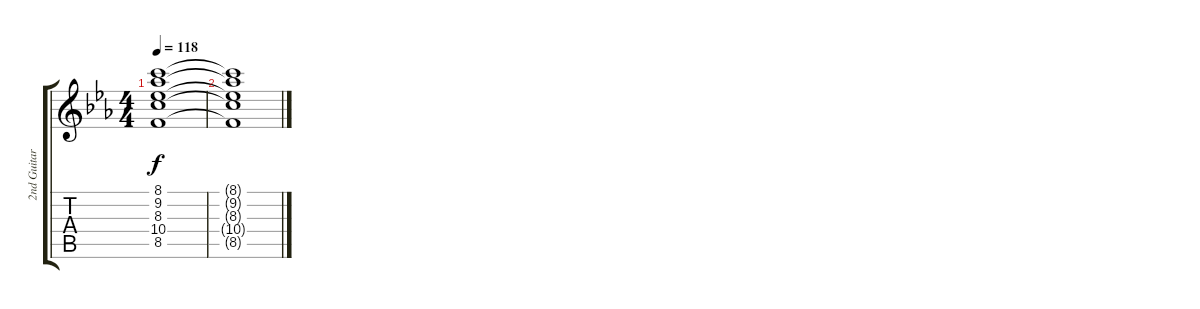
\track ("2nd Guitar" "2nd Guitar") {instrument electricguitarclean}
\staff {score tabs}
\tuning (E4 B3 G3 D3 A2 E2) {hide}
\ts (4 4)
\tempo 118
\clef g2
\ks cminor
(8.1 9.2 8.3 10.4 8.5).1{dy f} |
(8.1{t} 9.2{t} 8.3{t} 10.4{t} 8.5{t}).1
